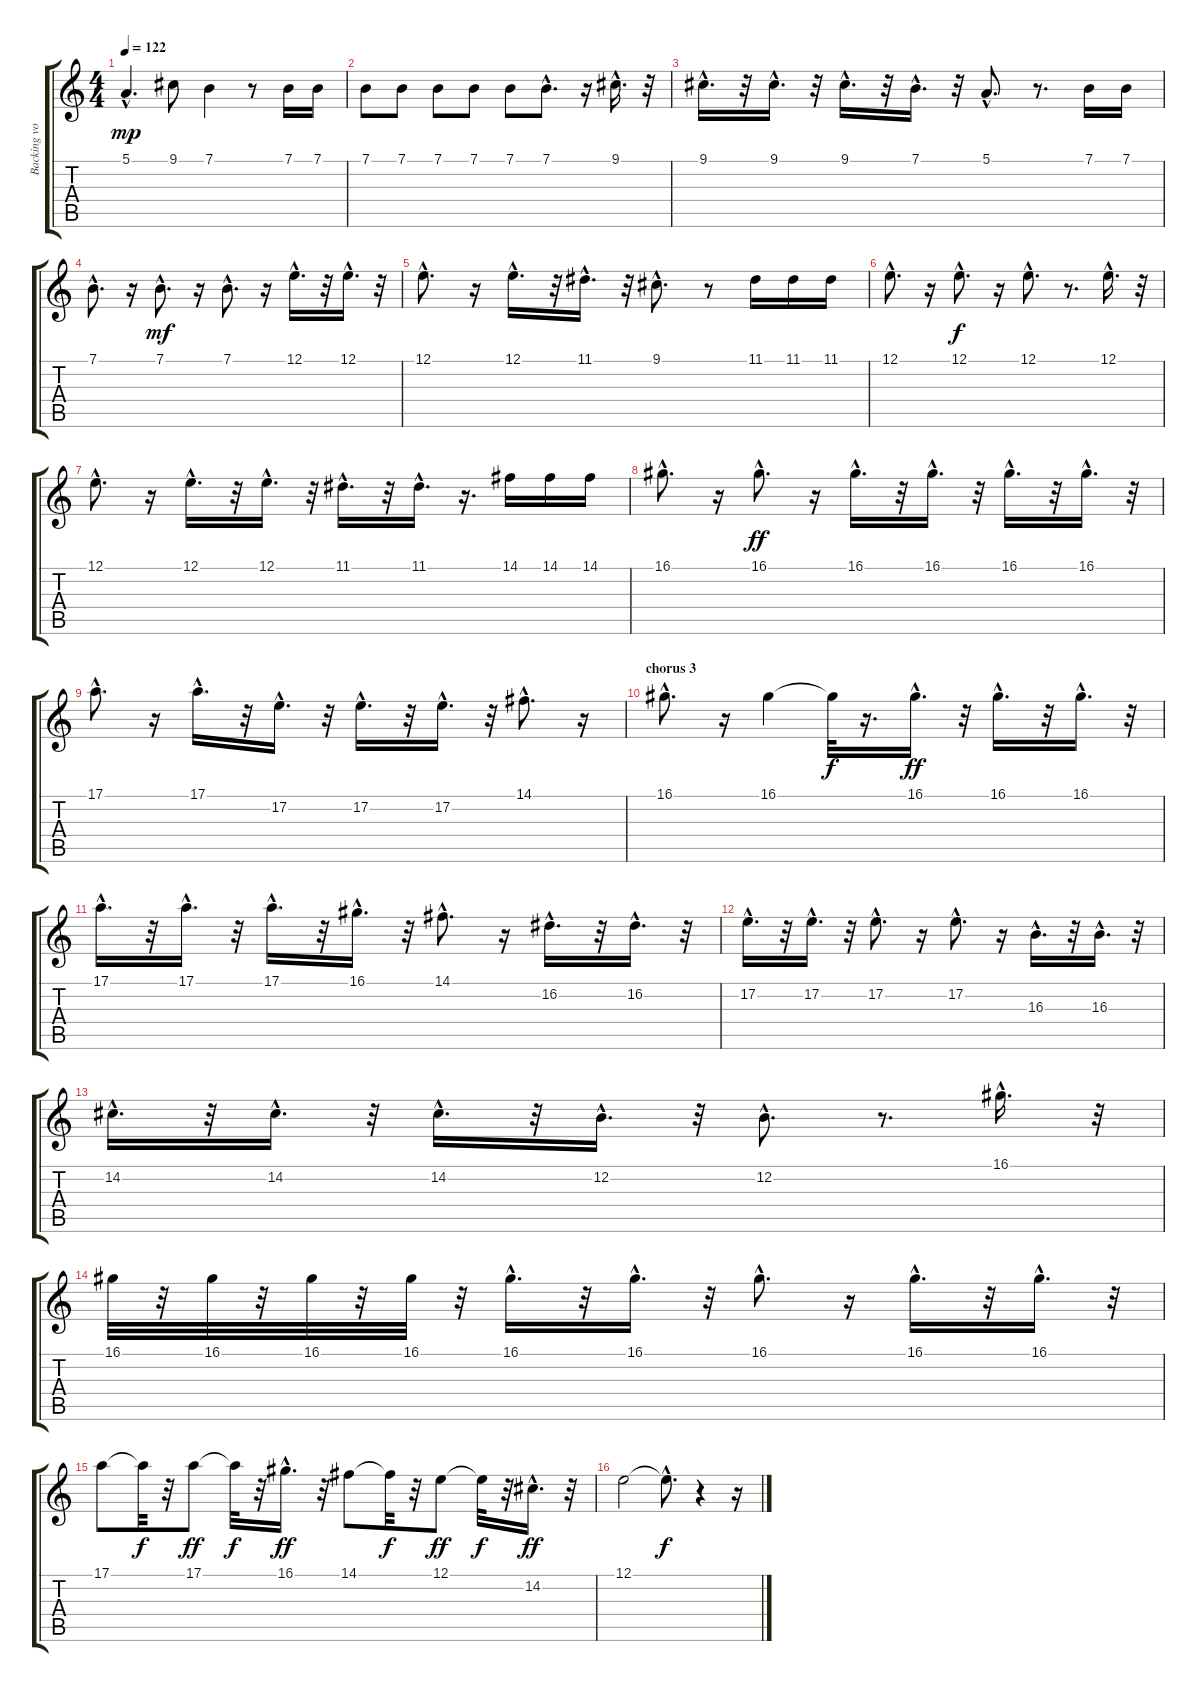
\track ("Backing vocals" "Backing vo") {instrument voiceoohs}
\staff {score tabs}
\tuning (E4 B3 G3 D3 A2 E2) {hide}
\ts (4 4)
\tempo 122
\clef g2
\ks c
5.1{hac}.4{d dy mp} 9.1.8 7.1.4 r.8 7.1.16 7.1.16 |
7.1.8 7.1.8 7.1.8 7.1.8 7.1.8 7.1{hac}.8{d} r.16 9.1{hac}.16{d} r.32 |
9.1{hac}.16{d} r.32 9.1{hac}.16{d} r.32 9.1{hac}.16{d} r.32 7.1{hac}.16{d} r.32 5.1{hac}.8{d} r.8{d} 7.1.16 7.1.16 |
7.1{hac}.8{d} r.16 7.1{hac}.8{d dy mf} r.16 7.1{hac}.8{d} r.16 12.1{hac}.16{d} r.32 12.1{hac}.16{d} r.32 |
12.1{hac}.8{d} r.16 12.1{hac}.16{d} r.32 11.1{hac}.16{d} r.32 9.1{hac}.8{d} r.8 11.1.16 11.1.16 11.1.16 |
12.1{hac}.8{d} r.16 12.1{hac}.8{d dy f} r.16 12.1{hac}.8{d} r.8{d} 12.1{hac}.16{d} r.32 |
12.1{hac}.8{d} r.16 12.1{hac}.16{d} r.32 12.1{hac}.16{d} r.32 11.1{hac}.16{d} r.32 11.1{hac}.16{d} r.16{d} 14.1.16 14.1.16 14.1.16 |
16.1{hac}.8{d} r.16 16.1{hac}.8{d dy ff} r.16 16.1{hac}.16{d} r.32 16.1{hac}.16{d} r.32 16.1{hac}.16{d} r.32 16.1{hac}.16{d} r.32 |
17.1{hac}.8{d} r.16 17.1{hac}.16{d} r.32 17.2{hac}.16{d} r.32 17.2{hac}.16{d} r.32 17.2{hac}.16{d} r.32 14.1{hac}.8{d} r.16 |
\section ("" "chorus 3")
16.1{hac}.8{d} r.16 16.1.4 16.1{t}.32{dy f} r.16{d} 16.1{hac}.16{d dy ff} r.32 16.1{hac}.16{d} r.32 16.1{hac}.16{d} r.32 |
17.1{hac}.16{d} r.32 17.1{hac}.16{d} r.32 17.1{hac}.16{d} r.32 16.1{hac}.16{d} r.32 14.1{hac}.8{d} r.16 16.2{hac}.16{d} r.32 16.2{hac}.16{d} r.32 |
17.2{hac}.16{d} r.32 17.2{hac}.16{d} r.32 17.2{hac}.8{d} r.16 17.2{hac}.8{d} r.16 16.3{hac}.16{d} r.32 16.3{hac}.16{d} r.32 |
14.2{hac}.16{d} r.32 14.2{hac}.16{d} r.32 14.2{hac}.16{d} r.32 12.2{hac}.16{d} r.32 12.2{hac}.8{d} r.8{d} 16.1{hac}.16{d} r.32 |
16.1.32 r.32 16.1.32 r.32 16.1.32 r.32 16.1.32 r.32 16.1{hac}.16{d} r.32 16.1{hac}.16{d} r.32 16.1{hac}.8{d} r.16 16.1{hac}.16{d} r.32 16.1{hac}.16{d} r.32 |
17.1.8 17.1{t}.32{dy f} r.32 17.1.8{dy ff} 17.1{t}.32{dy f} r.32 16.1{hac}.16{d dy ff} r.32 14.1.8 14.1{t}.32{dy f} r.32 12.1.8{dy ff} 12.1{t}.32{dy f} r.32 14.2{hac}.16{d dy ff} r.32 |
12.1.2 12.1{hac t}.8{d dy f} r.4 r.16
